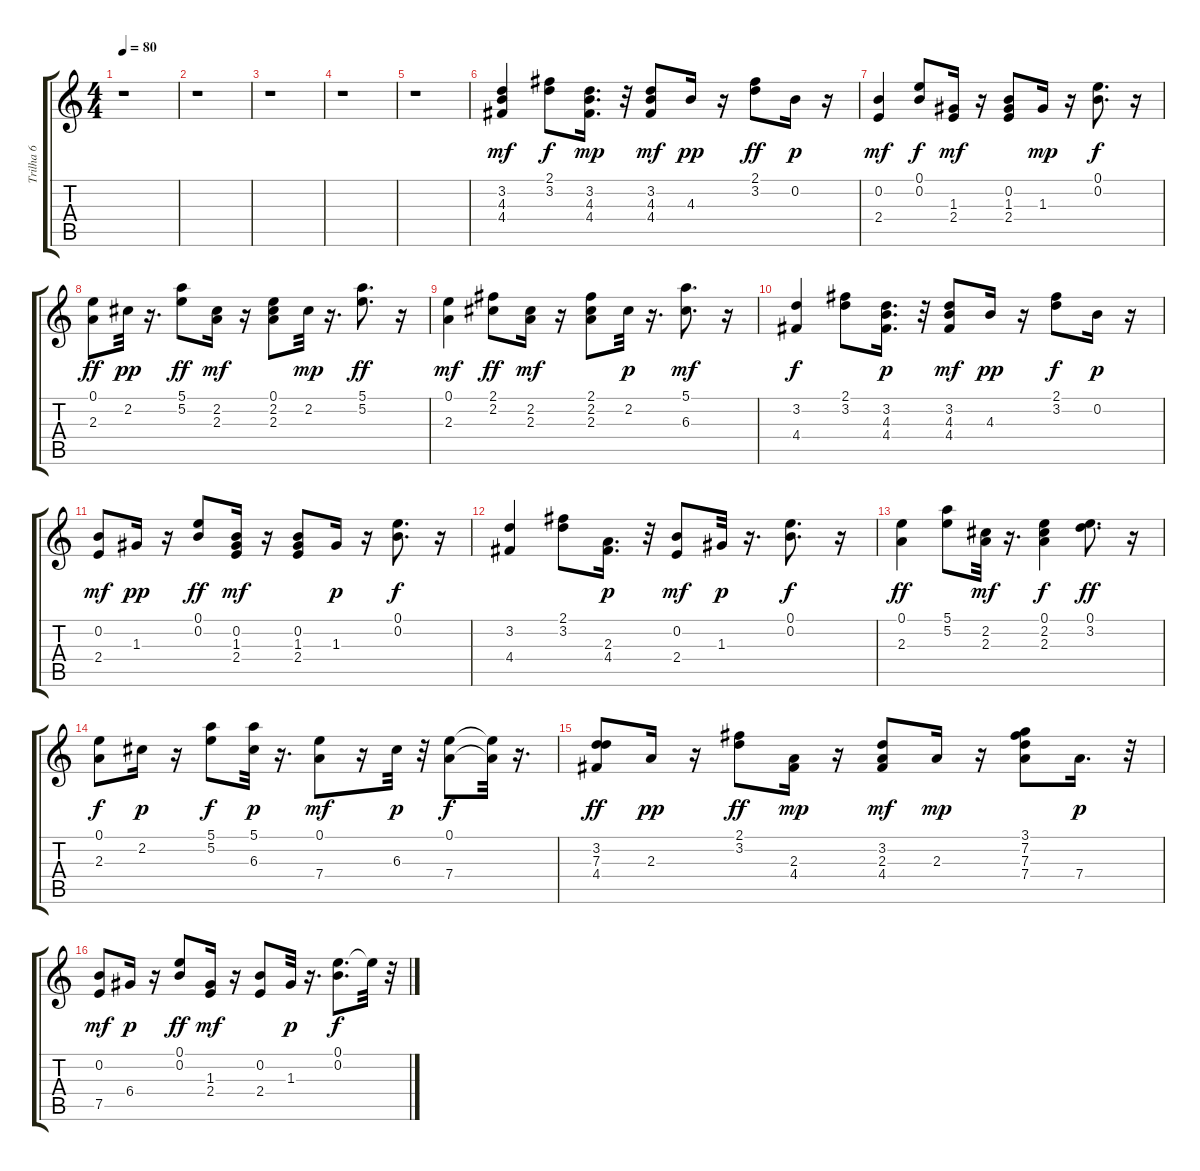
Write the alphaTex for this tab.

\track ("Trilha 6" "Trilha 6") {instrument acousticguitarsteel}
\staff {score tabs}
\tuning (E4 B3 G3 D3 A2 E2) {hide}
\ts (4 4)
\tempo 80
\clef g2
\ks c
r.1{dy p} |
r.1 |
r.1 |
r.1 |
r.1 |
(3.2 4.3 4.4).4{dy mf} (2.1 3.2).8{dy f} (3.2 4.3 4.4).16{d dy mp} r.32 (3.2 4.3 4.4).8{dy mf} 4.3.16{dy pp} r.16 (2.1 3.2).8{dy ff} 0.2.16{dy p} r.16 |
(0.2 2.4).4{dy mf} (0.1 0.2).8{dy f} (1.3 2.4).16{dy mf} r.16 (0.2 1.3 2.4).8 1.3.16{dy mp} r.16 (0.1 0.2).8{d dy f} r.16 |
(0.1 2.3).8{dy ff} 2.2.32{dy pp} r.16{d} (5.1 5.2).8{dy ff} (2.2 2.3).16{dy mf} r.16 (0.1 2.2 2.3).8 2.2.32{dy mp} r.16{d} (5.1 5.2).8{d dy ff} r.16 |
(0.1 2.3).4{dy mf} (2.1 2.2).8{dy ff} (2.2 2.3).16{dy mf} r.16 (2.1 2.2 2.3).8 2.2.32{dy p} r.16{d} (5.1 6.3).8{d dy mf} r.16 |
(3.2 4.4).4{dy f} (2.1 3.2).8 (3.2 4.3 4.4).16{d dy p} r.32 (3.2 4.3 4.4).8{dy mf} 4.3.16{dy pp} r.16 (2.1 3.2).8{dy f} 0.2.16{dy p} r.16 |
(0.2 2.4).8{dy mf} 1.3.16{dy pp} r.16 (0.1 0.2).8{dy ff} (0.2 1.3 2.4).16{dy mf} r.16 (0.2 1.3 2.4).8 1.3.16{dy p} r.16 (0.1 0.2).8{d dy f} r.16 |
(3.2 4.4).4 (2.1 3.2).8 (2.3 4.4).16{d dy p} r.32 (0.2 2.4).8{dy mf} 1.3.32{dy p} r.16{d} (0.1 0.2).8{d dy f} r.16 |
(0.1 2.3).4{dy ff} (5.1 5.2).8 (2.2 2.3).32{dy mf} r.16{d} (0.1 2.2 2.3).4{dy f} (0.1 3.2).8{d dy ff} r.16 |
(0.1 2.3).8{dy f} 2.2.16{dy p} r.16 (5.1 5.2).8{dy f} (5.1 6.3).32{dy p} r.16{d} (0.1 7.4).8{dy mf} r.16 6.3.32{dy p} r.32 (0.1 7.4).8{dy f} (0.1{t} 7.4{t}).32 r.16{d} |
(3.2 7.3 4.4).8{dy ff} 2.3.16{dy pp} r.16 (2.1 3.2).8{dy ff} (2.3 4.4).16{dy mp} r.16 (3.2 2.3 4.4).8{dy mf} 2.3.16{dy mp} r.16 (3.1 7.2 7.3 7.4).8 7.4.16{d dy p} r.32 |
(0.2 7.5).8{dy mf} 6.4.16{dy p} r.16 (0.1 0.2).8{dy ff} (1.3 2.4).16{dy mf} r.16 (0.2 2.4).8 1.3.32{dy p} r.16{d} (0.1 0.2).8{d dy f} 0.1{t}.32 r.32
